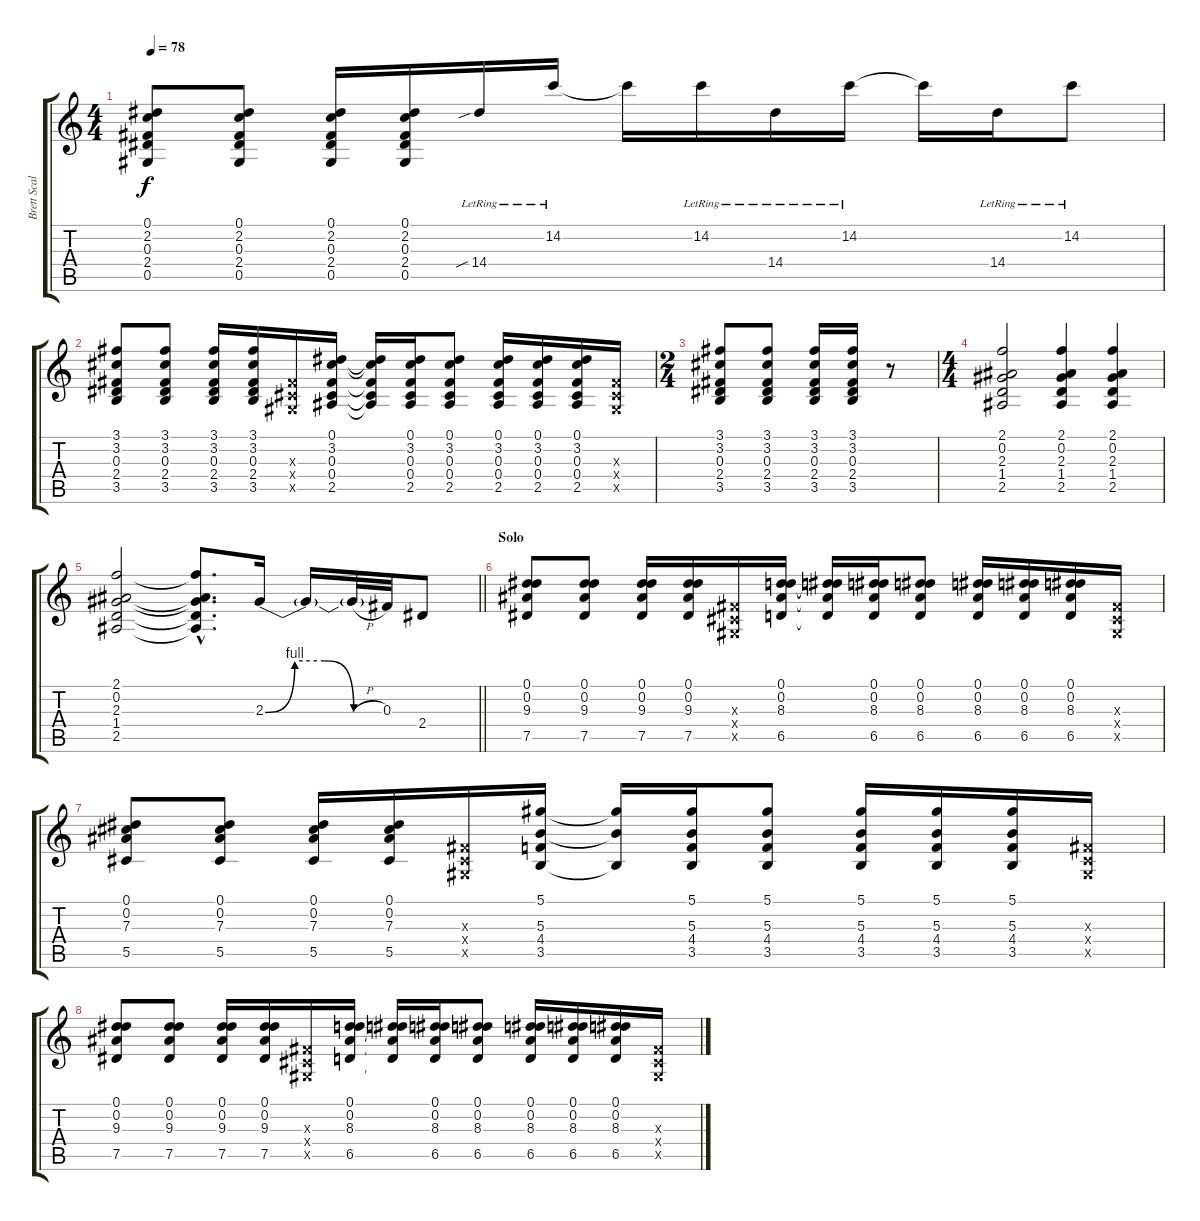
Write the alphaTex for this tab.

\track ("Brett Scallions (Rhythm Guitar)" "Brett Scal") {instrument distortionguitar}
\staff {score tabs}
\tuning (Eb4 Bb3 Gb3 Db3 Ab2 Eb2) {hide}
\ts (4 4)
\tempo 78
\clef g2
\ks c
(0.1 2.2 0.3 2.4 0.5).8{dy f} (0.1 2.2 0.3 2.4 0.5).8 (0.1 2.2 0.3 2.4 0.5).16 (0.1 2.2 0.3 2.4 0.5).16 14.4{sib lr}.16 14.2{lr}.16 14.2{t}.16 14.2{lr}.16 14.4{lr}.16 14.2{lr}.16 14.2{t}.16 14.4{lr}.16 14.2{lr}.8 |
(3.1 3.2 0.3 2.4 3.5).8 (3.1 3.2 0.3 2.4 3.5).8 (3.1 3.2 0.3 2.4 3.5).16 (3.1 3.2 0.3 2.4 3.5).16 (0.3{x} 0.4{x} 0.5{x}).16 (0.1 3.2 0.3 0.4 2.5).16 (0.1{t} 3.2{t} 0.3{t} 0.4{t} 2.5{t}).16 (0.1 3.2 0.3 0.4 2.5).16 (0.1 3.2 0.3 0.4 2.5).8 (0.1 3.2 0.3 0.4 2.5).16 (0.1 3.2 0.3 0.4 2.5).16 (0.1 3.2 0.3 0.4 2.5).16 (0.3{x} 0.4{x} 0.5{x}).16 |
\ts (2 4)
(3.1 3.2 0.3 2.4 3.5).8 (3.1 3.2 0.3 2.4 3.5).8 (3.1 3.2 0.3 2.4 3.5).16 (3.1 3.2 0.3 2.4 3.5).16 r.8 |
\ts (4 4)
(2.1 0.2 2.3 1.4 2.5).2 (2.1 0.2 2.3 1.4 2.5).4 (2.1 0.2 2.3 1.4 2.5).4 |
\barLineRight lightlight
(2.1 0.2 2.3 1.4 2.5).2 (2.1{hac t} 0.2{hac t} 2.3{hac t} 1.4{hac t} 2.5{hac t}).8{d} 2.3{be (custom 0 0 15 4 30 4 45 0 60 0)}.16 2.3{t}.16 2.3{h t}.32 0.3.32 2.4.8 |
\section ("" "Solo")
(0.1 0.2 9.3 7.5).8 (0.1 0.2 9.3 7.5).8 (0.1 0.2 9.3 7.5).16 (0.1 0.2 9.3 7.5).16 (0.3{x} 0.4{x} 0.5{x}).16 (0.1 0.2 8.3 6.5).16 (0.1{t} 0.2{t} 8.3{t} 6.5{t}).16 (0.1 0.2 8.3 6.5).16 (0.1 0.2 8.3 6.5).8 (0.1 0.2 8.3 6.5).16 (0.1 0.2 8.3 6.5).16 (0.1 0.2 8.3 6.5).16 (0.3{x} 0.4{x} 0.5{x}).16 |
(0.1 0.2 7.3 5.5).8 (0.1 0.2 7.3 5.5).8 (0.1 0.2 7.3 5.5).16 (0.1 0.2 7.3 5.5).16 (0.3{x} 0.4{x} 0.5{x}).16 (5.1 5.3 4.4 3.5).16 (5.1{t} 5.3{t} 3.5{t}).16 (5.1 5.3 4.4 3.5).16 (5.1 5.3 4.4 3.5).8 (5.1 5.3 4.4 3.5).16 (5.1 5.3 4.4 3.5).16 (5.1 5.3 4.4 3.5).16 (0.3{x} 0.4{x} 0.5{x}).16 |
(0.1 0.2 9.3 7.5).8 (0.1 0.2 9.3 7.5).8 (0.1 0.2 9.3 7.5).16 (0.1 0.2 9.3 7.5).16 (0.3{x} 0.4{x} 0.5{x}).16 (0.1 0.2 8.3 6.5).16 (0.1{t} 0.2{t} 8.3{t} 6.5{t}).16 (0.1 0.2 8.3 6.5).16 (0.1 0.2 8.3 6.5).8 (0.1 0.2 8.3 6.5).16 (0.1 0.2 8.3 6.5).16 (0.1 0.2 8.3 6.5).16 (0.3{x} 0.4{x} 0.5{x}).16
